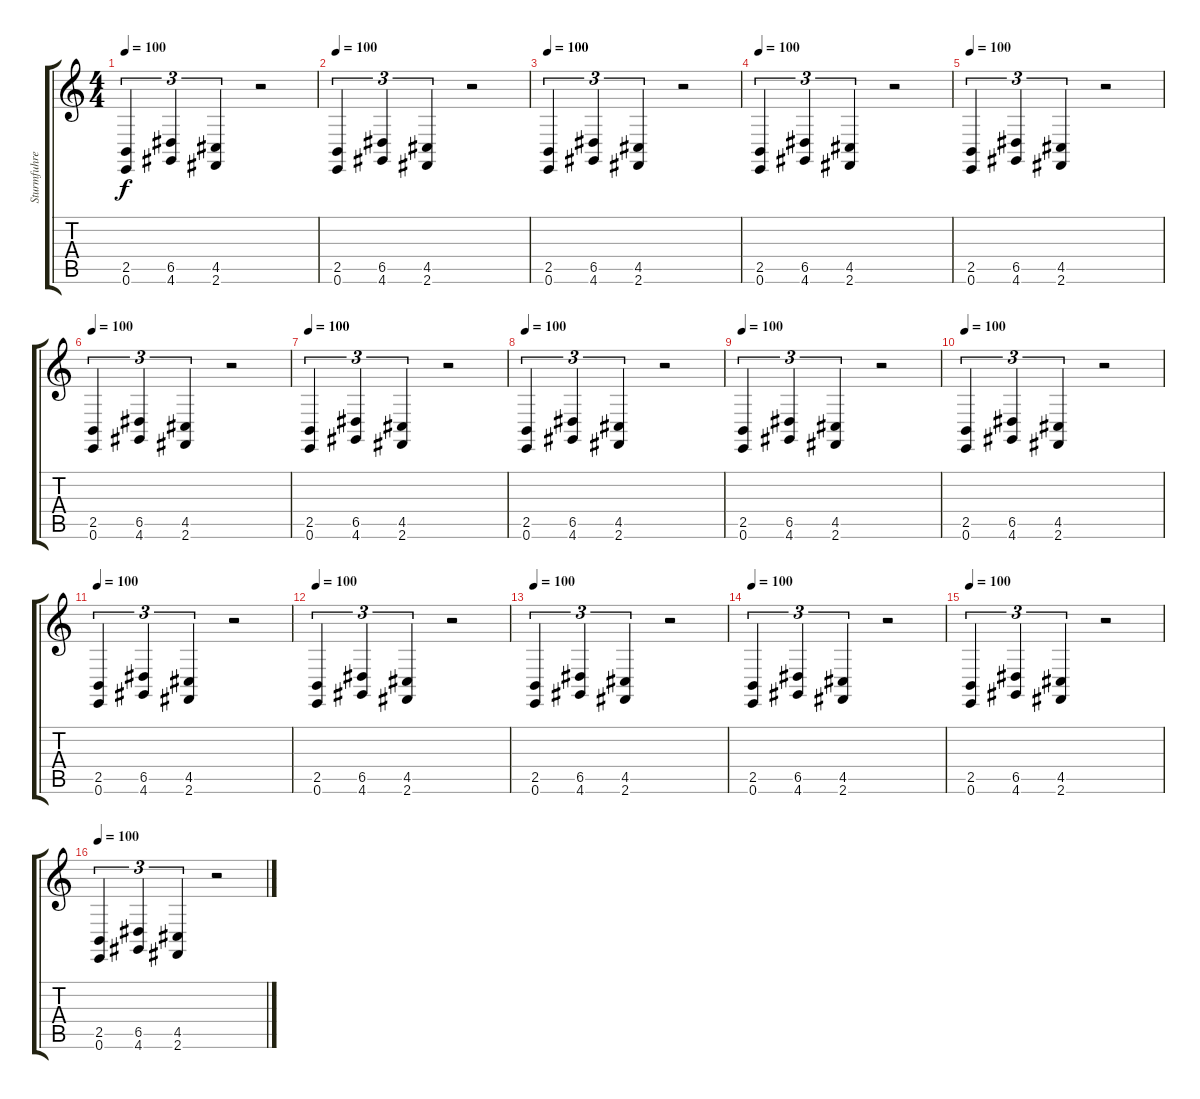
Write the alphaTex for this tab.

\track ("Sturmfuhrer" "Sturmfuhre") {instrument lead7fifths}
\staff {score tabs}
\tuning (E4 B3 G3 D3 A2 E2) {hide}
\ts (4 4)
\tempo 100
\clef g2
\ks c
(2.5 0.6).4{tu (3 2) dy f} (6.5 4.6).4{tu (3 2)} (4.5 2.6).4{tu (3 2)} r.2 |
\tempo 100
(2.5 0.6).4{tu (3 2)} (6.5 4.6).4{tu (3 2)} (4.5 2.6).4{tu (3 2)} r.2 |
\tempo 100
(2.5 0.6).4{tu (3 2)} (6.5 4.6).4{tu (3 2)} (4.5 2.6).4{tu (3 2)} r.2 |
\tempo 100
(2.5 0.6).4{tu (3 2)} (6.5 4.6).4{tu (3 2)} (4.5 2.6).4{tu (3 2)} r.2 |
\tempo 100
(2.5 0.6).4{tu (3 2)} (6.5 4.6).4{tu (3 2)} (4.5 2.6).4{tu (3 2)} r.2 |
\tempo 100
(2.5 0.6).4{tu (3 2)} (6.5 4.6).4{tu (3 2)} (4.5 2.6).4{tu (3 2)} r.2 |
\tempo 100
(2.5 0.6).4{tu (3 2)} (6.5 4.6).4{tu (3 2)} (4.5 2.6).4{tu (3 2)} r.2 |
\tempo 100
(2.5 0.6).4{tu (3 2)} (6.5 4.6).4{tu (3 2)} (4.5 2.6).4{tu (3 2)} r.2 |
\tempo 100
(2.5 0.6).4{tu (3 2)} (6.5 4.6).4{tu (3 2)} (4.5 2.6).4{tu (3 2)} r.2 |
\tempo 100
(2.5 0.6).4{tu (3 2)} (6.5 4.6).4{tu (3 2)} (4.5 2.6).4{tu (3 2)} r.2 |
\tempo 100
(2.5 0.6).4{tu (3 2)} (6.5 4.6).4{tu (3 2)} (4.5 2.6).4{tu (3 2)} r.2 |
\tempo 100
(2.5 0.6).4{tu (3 2)} (6.5 4.6).4{tu (3 2)} (4.5 2.6).4{tu (3 2)} r.2 |
\tempo 100
(2.5 0.6).4{tu (3 2)} (6.5 4.6).4{tu (3 2)} (4.5 2.6).4{tu (3 2)} r.2 |
\tempo 100
(2.5 0.6).4{tu (3 2)} (6.5 4.6).4{tu (3 2)} (4.5 2.6).4{tu (3 2)} r.2 |
\tempo 100
(2.5 0.6).4{tu (3 2)} (6.5 4.6).4{tu (3 2)} (4.5 2.6).4{tu (3 2)} r.2 |
\tempo 100
(2.5 0.6).4{tu (3 2)} (6.5 4.6).4{tu (3 2)} (4.5 2.6).4{tu (3 2)} r.2
